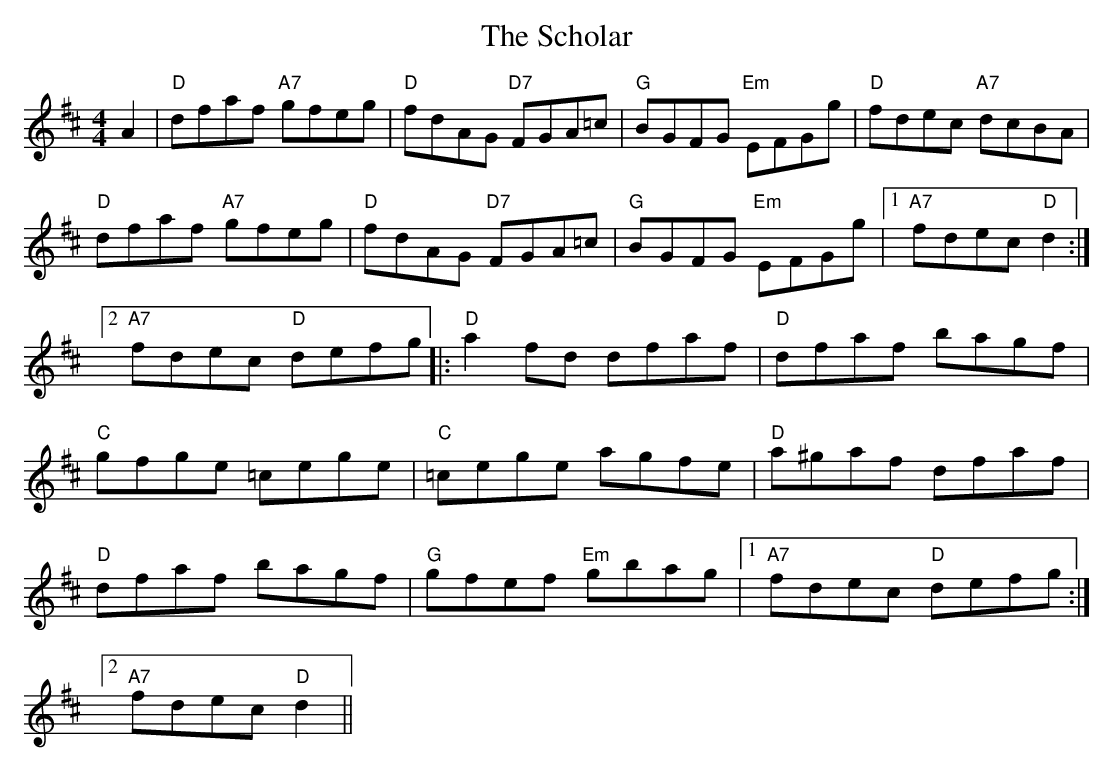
X:1
T:The Scholar
M:4/4
L:1/4
K:D
A|"D"d/2f/2a/2f/2 "A7"g/2f/2e/2g/2|"D"f/2d/2A/2G/2 "D7"F/2G/2A/2=c/2|\
"G"B/2G/2F/2G/2 "Em"E/2F/2G/2g/2|"D"f/2d/2e/2c/2 "A7"d/2c/2B/2A/2|
"D"d/2f/2a/2f/2 "A7"g/2f/2e/2g/2|"D"f/2d/2A/2G/2 "D7"F/2G/2A/2=c/2|\
"G"B/2G/2F/2G/2 "Em"E/2F/2G/2g/2| [1"A7"f/2d/2e/2c/2 "D"d:|
[2"A7"f/2d/2e/2c/2 "D"d/2e/2f/2g/2|:"D"af/2d/2 d/2f/2a/2f/2|\
"D"d/2f/2a/2f/2 b/2a/2g/2f/2|
"C"g/2f/2g/2e/2 =c/2e/2g/2e/2|"C"=c/2e/2g/2e/2 a/2g/2f/2e/2|\
"D"a/2^g/2a/2f/2 d/2f/2a/2f/2|
"D"d/2f/2a/2f/2 b/2a/2g/2f/2|"G"g/2f/2e/2f/2 "Em"g/2b/2a/2g/2|\
[1"A7"f/2d/2e/2c/2 "D"d/2e/2f/2g/2:|
[2"A7"f/2d/2e/2c/2 "D"d||
